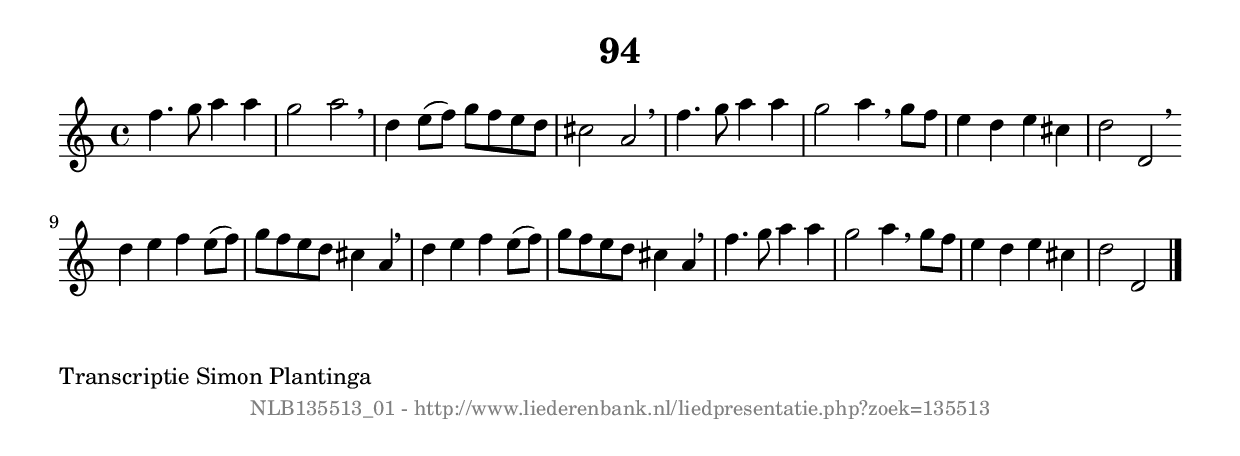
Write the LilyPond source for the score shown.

%
% produced by wce2krn 1.64 (7 June 2014)
%
\version"2.16"
#(append! paper-alist '(("long" . (cons (* 210 mm) (* 2000 mm)))))
#(set-default-paper-size "long")
sb = {\breathe}
mBreak = {\breathe }
bBreak = {\breathe }
x = {\once\override NoteHead #'style = #'cross }
gl=\glissando
itime={\override Staff.TimeSignature #'stencil = ##f }
ficta = {\once\set suggestAccidentals = ##t}
fine = {\once\override Score.RehearsalMark #'self-alignment-X = #1 \mark \markup {\italic{Fine}}}
dc = {\once\override Score.RehearsalMark #'self-alignment-X = #1 \mark \markup {\italic{D.C.}}}
dcf = {\once\override Score.RehearsalMark #'self-alignment-X = #1 \mark \markup {\italic{D.C. al Fine}}}
dcc = {\once\override Score.RehearsalMark #'self-alignment-X = #1 \mark \markup {\italic{D.C. al Coda}}}
ds = {\once\override Score.RehearsalMark #'self-alignment-X = #1 \mark \markup {\italic{D.S.}}}
dsf = {\once\override Score.RehearsalMark #'self-alignment-X = #1 \mark \markup {\italic{D.S. al Fine}}}
dsc = {\once\override Score.RehearsalMark #'self-alignment-X = #1 \mark \markup {\italic{D.S. al Coda}}}
pv = {\set Score.repeatCommands = #'((volta "1"))}
sv = {\set Score.repeatCommands = #'((volta "2"))}
tv = {\set Score.repeatCommands = #'((volta "3"))}
qv = {\set Score.repeatCommands = #'((volta "4"))}
xv = {\set Score.repeatCommands = #'((volta #f))}
\header{ tagline = ""
title = "94"
}
\score {{
\key d \dorian
\relative g'
{
\set melismaBusyProperties = #'()
\time 4/4
\tempo 4=120
\override Score.MetronomeMark #'transparent = ##t
\override Score.RehearsalMark #'break-visibility = #(vector #t #t #f)
f'4. g8 a4 a4 | g2 a2 \sb | d,4 e8( f8) g8 f8 e8 d8 | cis2 a2 | \mBreak \bar "|"
f'4. g8 a4 a4 | g2 a4 \sb g8 f8 | e4 d4 e4 cis4 | d2 d,2 \bar ":|:" \bBreak
d'4 e4 f4 e8( f8) | g8 f8 e8 d8 cis4 a4 \sb | d4 e4 f4 e8( f8) | g8 f8 e8 d8 cis4 a4 | \mBreak \bar "|"
f'4. g8 a4 a4 | g2 a4 \sb g8 f8 | e4 d4 e4 cis4 | d2 d,2 \bar "|."
 }}
 \midi { }
 \layout {
            indent = 0.0\cm
}
}
\markup { \wordwrap-string #" 
Transcriptie Simon Plantinga
"}
\markup { \vspace #0 } \markup { \with-color #grey \fill-line { \center-column { \smaller "NLB135513_01 - http://www.liederenbank.nl/liedpresentatie.php?zoek=135513" } } }
